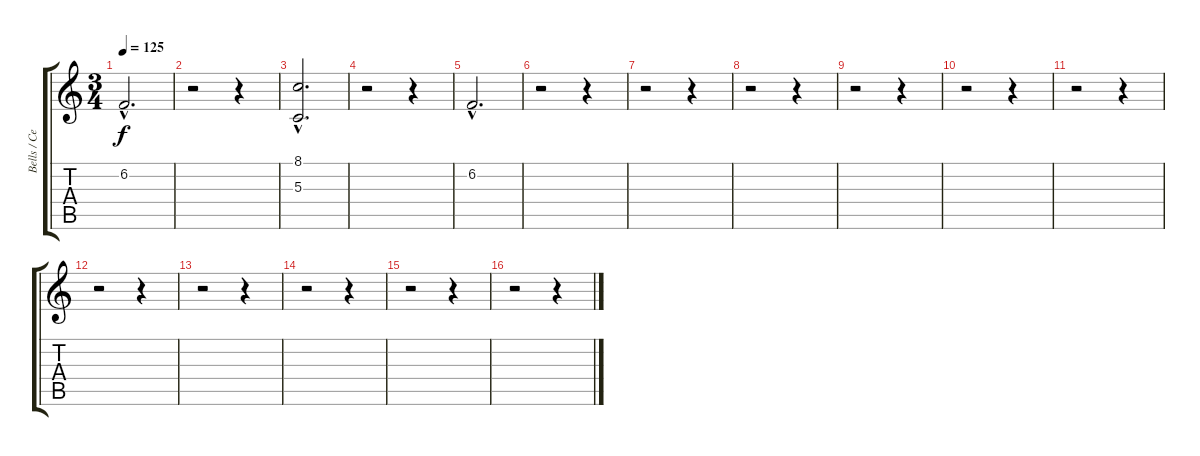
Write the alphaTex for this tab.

\track ("Bells / Celesta" "Bells / Ce") {instrument tubularbells}
\staff {score tabs}
\tuning (E4 B3 G3 D3 A2 E2) {hide}
\ts (3 4)
\tempo 125
\clef g2
\ks c
6.2{hac}.2{d dy f} |
r.2 r.4 |
(8.1{hac} 5.3{hac}).2{d} |
r.2 r.4 |
6.2{hac}.2{d} |
r.2 r.4 |
r.2 r.4 |
r.2 r.4 |
r.2 r.4 |
r.2 r.4 |
r.2 r.4 |
r.2 r.4 |
r.2 r.4 |
r.2 r.4 |
r.2 r.4 |
r.2 r.4
